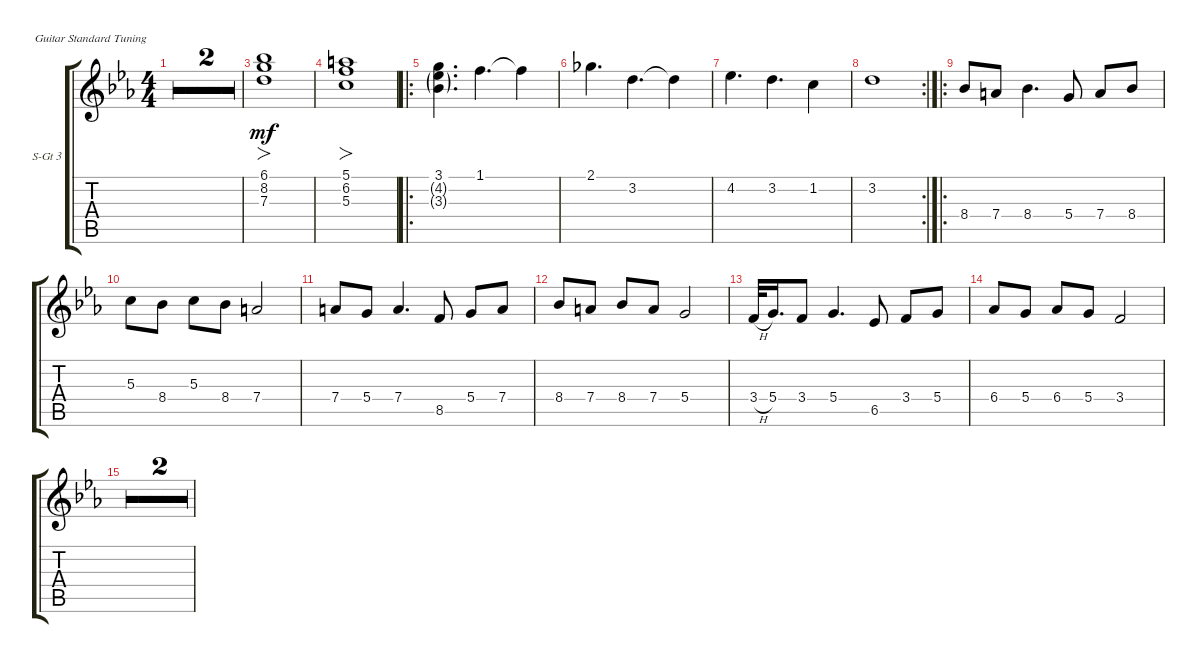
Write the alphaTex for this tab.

\defaultSystemsLayout 4
\bracketExtendMode groupsimilarinstruments
\firstSystemTrackNameOrientation horizontal
\otherSystemsTrackNameOrientation horizontal
\track ("Steel Guitar" "S-Gt 3") {multiBarRest instrument acousticguitarsteel}
\staff {score tabs}
\tuning (E4 B3 G3 D3 A2 E2)
\ts (4 4)
\tempo 114
\clef g2
\ks cminor
r.1{dy mf instrument acousticguitarsteel} |
r.1 |
(6.1 8.2 7.3).1{fo} |
(5.3 6.2 5.1).1{fo} |
\ro
(3.1 4.2{g} 3.3{g}).4{d} 1.1.4{d} 1.1{t}.4 |
2.1.4{d} 3.2.4{d} 3.2{t}.4 |
4.2.4{d} 3.2.4{d} 1.2.4 |
\rc 2
3.2.1 |
\ro
8.4.8 7.4.8 8.4.4{d} 5.4.8 7.4.8 8.4.8 |
5.3.8 8.4.8 5.3.8 8.4.8 7.4.2 |
7.4.8 5.4.8 7.4.4{d} 8.5.8 5.4.8 7.4.8 |
8.4.8 7.4.8 8.4.8 7.4.8 5.4.2 |
3.4{h}.32 5.4.16{d} 3.4.8 5.4.4{d} 6.5.8 3.4.8 5.4.8 |
6.4.8 5.4.8 6.4.8 5.4.8 3.4.2 |
r.1 |
\rc 2
r.1
